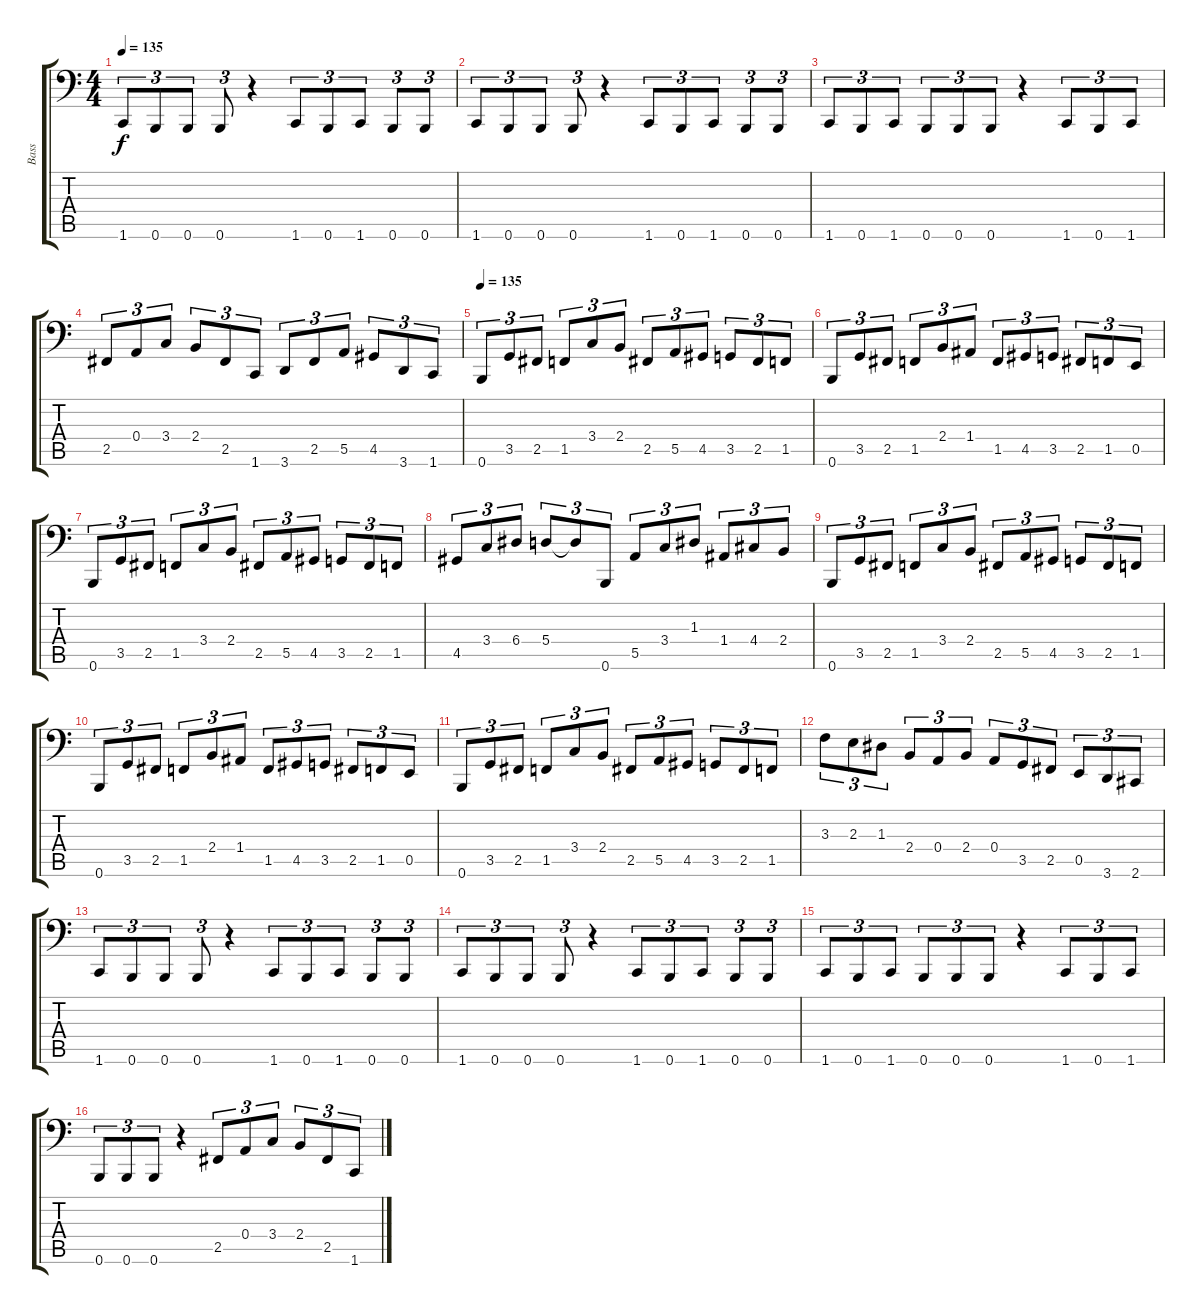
\track ("Bass" "Bass") {instrument electricbassfinger}
\staff {score tabs}
\tuning (C3 G2 D2 A1 E1 B0) {hide}
\ts (4 4)
\tempo 135
\clef f4
\ks c
1.6.8{tu (3 2) dy f} 0.6.8{tu (3 2)} 0.6.8{tu (3 2)} 0.6.8{tu (3 2)} r.4 1.6.8{tu (3 2)} 0.6.8{tu (3 2)} 1.6.8{tu (3 2)} 0.6.8{tu (3 2)} 0.6.8{tu (3 2)} |
1.6.8{tu (3 2)} 0.6.8{tu (3 2)} 0.6.8{tu (3 2)} 0.6.8{tu (3 2)} r.4 1.6.8{tu (3 2)} 0.6.8{tu (3 2)} 1.6.8{tu (3 2)} 0.6.8{tu (3 2)} 0.6.8{tu (3 2)} |
1.6.8{tu (3 2)} 0.6.8{tu (3 2)} 1.6.8{tu (3 2)} 0.6.8{tu (3 2)} 0.6.8{tu (3 2)} 0.6.8{tu (3 2)} r.4 1.6.8{tu (3 2)} 0.6.8{tu (3 2)} 1.6.8{tu (3 2)} |
2.5.8{tu (3 2)} 0.4.8{tu (3 2)} 3.4.8{tu (3 2)} 2.4.8{tu (3 2)} 2.5.8{tu (3 2)} 1.6.8{tu (3 2)} 3.6.8{tu (3 2)} 2.5.8{tu (3 2)} 5.5.8{tu (3 2)} 4.5.8{tu (3 2)} 3.6.8{tu (3 2)} 1.6.8{tu (3 2)} |
\tempo 135
0.6.8{tu (3 2)} 3.5.8{tu (3 2)} 2.5.8{tu (3 2)} 1.5.8{tu (3 2)} 3.4.8{tu (3 2)} 2.4.8{tu (3 2)} 2.5.8{tu (3 2)} 5.5.8{tu (3 2)} 4.5.8{tu (3 2)} 3.5.8{tu (3 2)} 2.5.8{tu (3 2)} 1.5.8{tu (3 2)} |
0.6.8{tu (3 2)} 3.5.8{tu (3 2)} 2.5.8{tu (3 2)} 1.5.8{tu (3 2)} 2.4.8{tu (3 2)} 1.4.8{tu (3 2)} 1.5.8{tu (3 2)} 4.5.8{tu (3 2)} 3.5.8{tu (3 2)} 2.5.8{tu (3 2)} 1.5.8{tu (3 2)} 0.5.8{tu (3 2)} |
0.6.8{tu (3 2)} 3.5.8{tu (3 2)} 2.5.8{tu (3 2)} 1.5.8{tu (3 2)} 3.4.8{tu (3 2)} 2.4.8{tu (3 2)} 2.5.8{tu (3 2)} 5.5.8{tu (3 2)} 4.5.8{tu (3 2)} 3.5.8{tu (3 2)} 2.5.8{tu (3 2)} 1.5.8{tu (3 2)} |
4.5.8{tu (3 2)} 3.4.8{tu (3 2)} 6.4.8{tu (3 2)} 5.4.8{tu (3 2)} 5.4{t}.8{tu (3 2)} 0.6.8{tu (3 2)} 5.5.8{tu (3 2)} 3.4.8{tu (3 2)} 1.3.8{tu (3 2)} 1.4.8{tu (3 2)} 4.4.8{tu (3 2)} 2.4.8{tu (3 2)} |
0.6.8{tu (3 2)} 3.5.8{tu (3 2)} 2.5.8{tu (3 2)} 1.5.8{tu (3 2)} 3.4.8{tu (3 2)} 2.4.8{tu (3 2)} 2.5.8{tu (3 2)} 5.5.8{tu (3 2)} 4.5.8{tu (3 2)} 3.5.8{tu (3 2)} 2.5.8{tu (3 2)} 1.5.8{tu (3 2)} |
0.6.8{tu (3 2)} 3.5.8{tu (3 2)} 2.5.8{tu (3 2)} 1.5.8{tu (3 2)} 2.4.8{tu (3 2)} 1.4.8{tu (3 2)} 1.5.8{tu (3 2)} 4.5.8{tu (3 2)} 3.5.8{tu (3 2)} 2.5.8{tu (3 2)} 1.5.8{tu (3 2)} 0.5.8{tu (3 2)} |
0.6.8{tu (3 2)} 3.5.8{tu (3 2)} 2.5.8{tu (3 2)} 1.5.8{tu (3 2)} 3.4.8{tu (3 2)} 2.4.8{tu (3 2)} 2.5.8{tu (3 2)} 5.5.8{tu (3 2)} 4.5.8{tu (3 2)} 3.5.8{tu (3 2)} 2.5.8{tu (3 2)} 1.5.8{tu (3 2)} |
3.3.8{tu (3 2)} 2.3.8{tu (3 2)} 1.3.8{tu (3 2)} 2.4.8{tu (3 2)} 0.4.8{tu (3 2)} 2.4.8{tu (3 2)} 0.4.8{tu (3 2)} 3.5.8{tu (3 2)} 2.5.8{tu (3 2)} 0.5.8{tu (3 2)} 3.6.8{tu (3 2)} 2.6.8{tu (3 2)} |
1.6.8{tu (3 2)} 0.6.8{tu (3 2)} 0.6.8{tu (3 2)} 0.6.8{tu (3 2)} r.4 1.6.8{tu (3 2)} 0.6.8{tu (3 2)} 1.6.8{tu (3 2)} 0.6.8{tu (3 2)} 0.6.8{tu (3 2)} |
1.6.8{tu (3 2)} 0.6.8{tu (3 2)} 0.6.8{tu (3 2)} 0.6.8{tu (3 2)} r.4 1.6.8{tu (3 2)} 0.6.8{tu (3 2)} 1.6.8{tu (3 2)} 0.6.8{tu (3 2)} 0.6.8{tu (3 2)} |
1.6.8{tu (3 2)} 0.6.8{tu (3 2)} 1.6.8{tu (3 2)} 0.6.8{tu (3 2)} 0.6.8{tu (3 2)} 0.6.8{tu (3 2)} r.4 1.6.8{tu (3 2)} 0.6.8{tu (3 2)} 1.6.8{tu (3 2)} |
0.6.8{tu (3 2)} 0.6.8{tu (3 2)} 0.6.8{tu (3 2)} r.4 2.5.8{tu (3 2)} 0.4.8{tu (3 2)} 3.4.8{tu (3 2)} 2.4.8{tu (3 2)} 2.5.8{tu (3 2)} 1.6.8{tu (3 2)}
